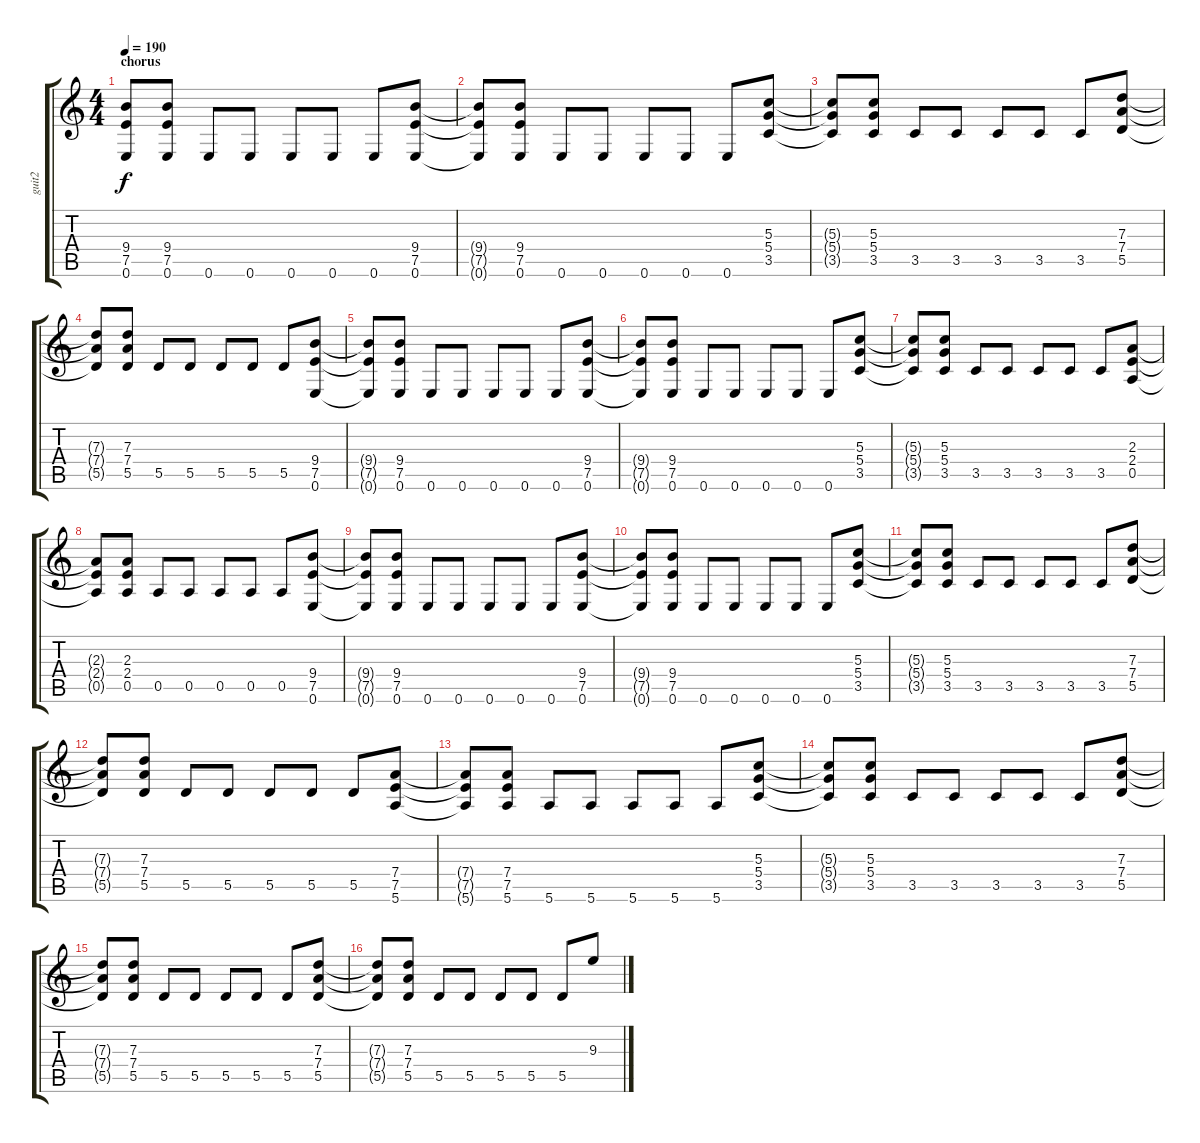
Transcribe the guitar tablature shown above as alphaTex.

\track ("guit2" "guit2") {instrument distortionguitar}
\staff {score tabs}
\tuning (E4 B3 G3 D3 A2 E2) {hide}
\ts (4 4)
\section ("" "chorus")
\tempo 190
\clef g2
\ks c
(9.4{t} 7.5{t} 0.6{t}).8{dy f} (9.4 7.5 0.6).8 0.6.8 0.6.8 0.6.8 0.6.8 0.6.8 (9.4 7.5 0.6).8 |
(9.4{t} 7.5{t} 0.6{t}).8 (9.4 7.5 0.6).8 0.6.8 0.6.8 0.6.8 0.6.8 0.6.8 (5.3 5.4 3.5).8 |
(5.3{t} 5.4{t} 3.5{t}).8 (5.3 5.4 3.5).8 3.5.8 3.5.8 3.5.8 3.5.8 3.5.8 (7.3 7.4 5.5).8 |
(7.3{t} 7.4{t} 5.5{t}).8 (7.3 7.4 5.5).8 5.5.8 5.5.8 5.5.8 5.5.8 5.5.8 (9.4 7.5 0.6).8 |
(9.4{t} 7.5{t} 0.6{t}).8 (9.4 7.5 0.6).8 0.6.8 0.6.8 0.6.8 0.6.8 0.6.8 (9.4 7.5 0.6).8 |
(9.4{t} 7.5{t} 0.6{t}).8 (9.4 7.5 0.6).8 0.6.8 0.6.8 0.6.8 0.6.8 0.6.8 (5.3 5.4 3.5).8 |
(5.3{t} 5.4{t} 3.5{t}).8 (5.3 5.4 3.5).8 3.5.8 3.5.8 3.5.8 3.5.8 3.5.8 (2.3 2.4 0.5).8 |
(2.3{t} 2.4{t} 0.5{t}).8 (2.3 2.4 0.5).8 0.5.8 0.5.8 0.5.8 0.5.8 0.5.8 (9.4 7.5 0.6).8 |
(9.4{t} 7.5{t} 0.6{t}).8 (9.4 7.5 0.6).8 0.6.8 0.6.8 0.6.8 0.6.8 0.6.8 (9.4 7.5 0.6).8 |
(9.4{t} 7.5{t} 0.6{t}).8 (9.4 7.5 0.6).8 0.6.8 0.6.8 0.6.8 0.6.8 0.6.8 (5.3 5.4 3.5).8 |
(5.3{t} 5.4{t} 3.5{t}).8 (5.3 5.4 3.5).8 3.5.8 3.5.8 3.5.8 3.5.8 3.5.8 (7.3 7.4 5.5).8 |
(7.3{t} 7.4{t} 5.5{t}).8 (7.3 7.4 5.5).8 5.5.8 5.5.8 5.5.8 5.5.8 5.5.8 (7.4 7.5 5.6).8 |
(7.4{t} 7.5{t} 5.6{t}).8 (7.4 7.5 5.6).8 5.6.8 5.6.8 5.6.8 5.6.8 5.6.8 (5.3 5.4 3.5).8 |
(5.3{t} 5.4{t} 3.5{t}).8 (5.3 5.4 3.5).8 3.5.8 3.5.8 3.5.8 3.5.8 3.5.8 (7.3 7.4 5.5).8 |
(7.3{t} 7.4{t} 5.5{t}).8 (7.3 7.4 5.5).8 5.5.8 5.5.8 5.5.8 5.5.8 5.5.8 (7.3 7.4 5.5).8 |
(7.3{t} 7.4{t} 5.5{t}).8 (7.3 7.4 5.5).8 5.5.8 5.5.8 5.5.8 5.5.8 5.5.8 9.3.8
